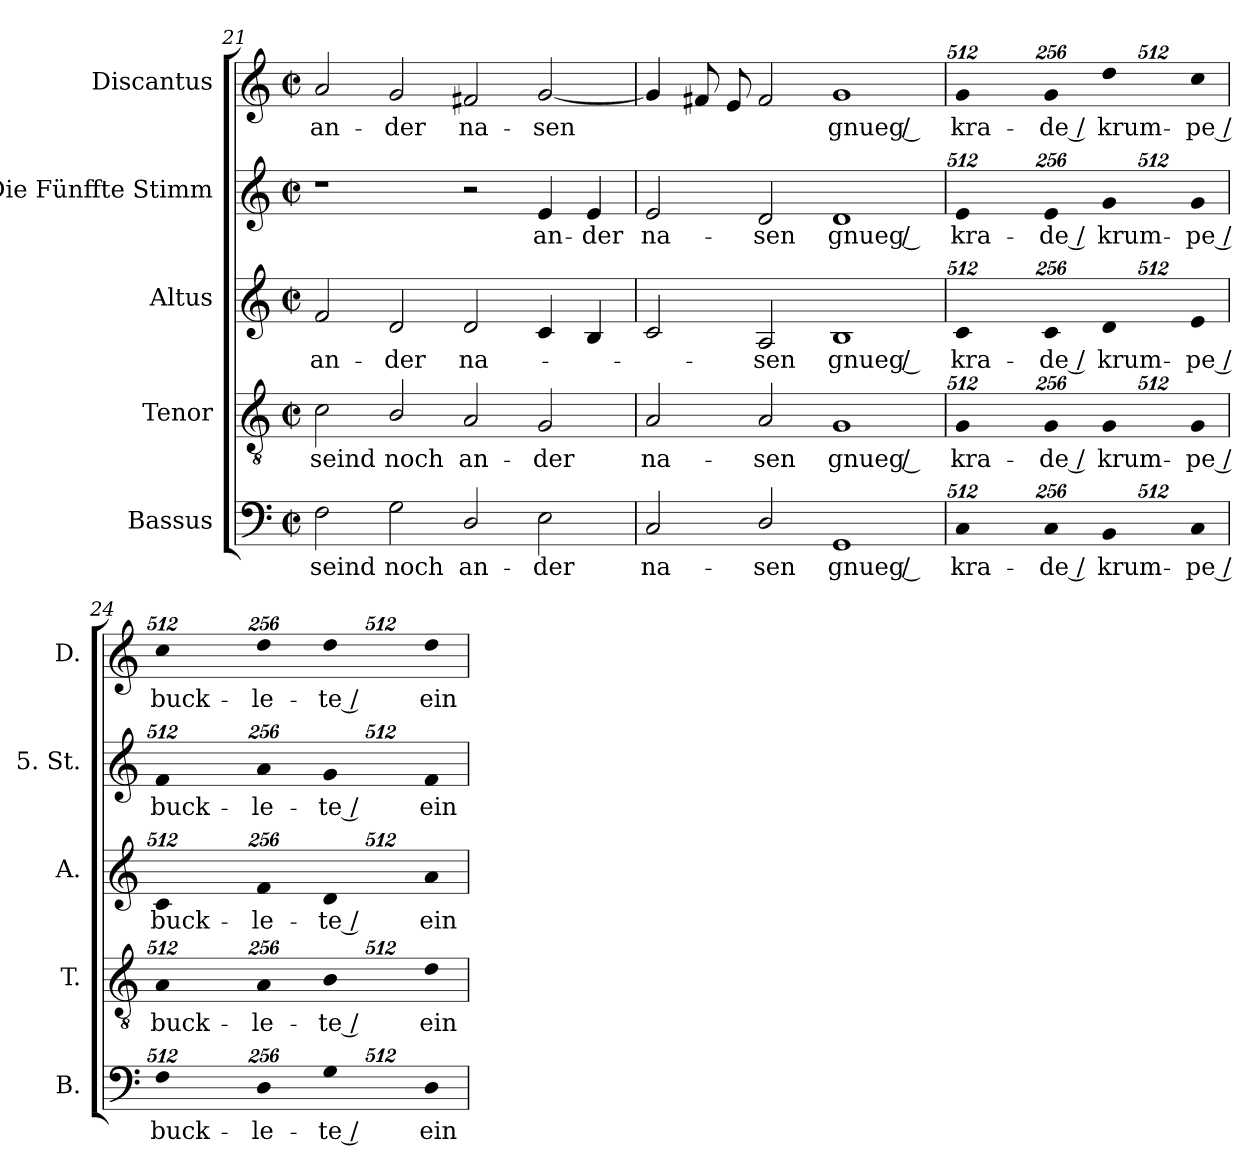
**kern	**text	**kern	**text	**kern	**text	**kern	**text	**kern	**text
*part5	*part5	*part4	*part4	*part3	*part3	*part2	*part2	*part1	*part1
*staff5	*staff5	*staff4	*staff4	*staff3	*staff3	*staff2	*staff2	*staff1	*staff1
*I"Bassus	*	*I"Tenor	*	*I"Altus	*	*I"Die Fünffte Stimm	*	*I"Discantus	*
*I'B.	*	*I'T.	*	*I'A.	*	*I'5. St.	*	*I'D.	*
*clefF4	*	*clefGv2	*	*clefG2	*	*clefG2	*	*clefG2	*
*	*	*ITrd7c12	*	*	*	*	*	*	*
*k[]	*	*k[]	*	*k[]	*	*k[]	*	*k[]	*
*C:	*	*C:	*	*C:	*	*C:	*	*C:	*
*M2/2	*	*M2/2	*	*M2/2	*	*M2/2	*	*M2/2	*
*met(c|)	*	*met(c|)	*	*met(c|)	*	*met(c|)	*	*met(c|)	*
=21	=21	=21	=21	=21	=21	=21	=21	=21	=21
!	!LO:LY:b:color=#000000	!	!	!	!	!	!	!	!
!	!	!	!LO:LY:b:color=#000000	!	!	!	!	!	!
!	!	!	!	!	!LO:LY:b:color=#000000	!	!	!	!
!	!	!	!	!	!	!	!	!	!LO:LY:b:color=#000000
2Fi\	seind	2Ci\	seind	2fi/	an-	1r	.	2ai/	an-
!	!LO:LY:b:color=#000000	!	!	!	!	!	!	!	!
!	!	!	!LO:LY:b:color=#000000	!	!	!	!	!	!
!	!	!	!	!	!LO:LY:b:color=#000000	!	!	!	!
!	!	!	!	!	!	!	!	!	!LO:LY:b:color=#000000
2Gi\	noch	2BBi/	noch	2di/	-der	.	.	2gi/	-der
!	!LO:LY:b:color=#000000	!	!	!	!	!	!	!	!
!	!	!	!LO:LY:b:color=#000000	!	!	!	!	!	!
!	!	!	!	!	!LO:LY:b:color=#000000	!	!	!	!
!	!	!	!	!	!	!	!	!	!LO:LY:b:color=#000000
2Di/	an-	2AAi/	an-	2di/	na-	2r	.	2f#Xi/	na-
!	!LO:LY:b:color=#000000	!	!	!	!	!	!	!	!
!	!	!	!LO:LY:b:color=#000000	!	!	!	!	!	!
!	!	!	!	!	!	!	!LO:LY:b:color=#000000	!	!
!	!	!	!	!	!	!	!	!	!LO:LY:b:color=#000000
2Ei\	-der	2GGi/	-der	4ci/	.	4ei/	an-	[2gi/	-sen
!	!	!	!	!	!	!	!LO:LY:b:color=#000000	!	!
.	.	.	.	4Bi/	.	4ei/	-der	.	.
=22	=22	=22	=22	=22	=22	=22	=22	=22	=22
!	!LO:LY:b:color=#000000	!	!	!	!	!	!	!	!
!	!	!	!LO:LY:b:color=#000000	!	!	!	!	!	!
!	!	!	!	!	!	!	!LO:LY:b:color=#000000	!	!
2Ci/	na-	2AAi/	na-	2ci/	.	2ei/	na-	4gi/]	.
.	.	.	.	.	.	.	.	8f#i/	.
.	.	.	.	.	.	.	.	8ei/	.
!	!LO:LY:b:color=#000000	!	!	!	!	!	!	!	!
!	!	!	!LO:LY:b:color=#000000	!	!	!	!	!	!
!	!	!	!	!	!LO:LY:b:color=#000000	!	!	!	!
!	!	!	!	!	!	!	!LO:LY:b:color=#000000	!	!
2Di/	-sen	2AAi/	-sen	2Ai/	-sen	2di/	-sen	2f#i/	.
!	!LO:LY:b:color=#000000	!	!	!	!	!	!	!	!
!	!	!	!LO:LY:b:color=#000000	!	!	!	!	!	!
!	!	!	!	!	!LO:LY:b:color=#000000	!	!	!	!
!	!	!	!	!	!	!	!LO:LY:b:color=#000000	!	!
!	!	!	!	!	!	!	!	!	!LO:LY:b:color=#000000
1GGi	gnueg /	1GGi	gnueg /	1Bi	gnueg /	1di	gnueg /	1gi	gnueg /
!!LO:PB:g=z
=23	=23	=23	=23	=23	=23	=23	=23	=23	=23
*Xbrackettup	*	*	*	*	*	*	*	*	*
!LO:N:vis=1	!	!	!	!	!	!	!	!	!
!	!LO:LY:b:color=#000000	!	!	!	!	!	!	!	!
*	*	*Xbrackettup	*	*	*	*	*	*	*
!	!	!LO:N:vis=1	!	!	!	!	!	!	!
!	!	!	!LO:LY:b:color=#000000	!	!	!	!	!	!
*	*	*	*	*Xbrackettup	*	*	*	*	*
!	!	!	!	!LO:N:vis=1	!	!	!	!	!
!	!	!	!	!	!LO:LY:b:color=#000000	!	!	!	!
*	*	*	*	*	*	*Xbrackettup	*	*	*
!	!	!	!	!	!	!LO:N:vis=1	!	!	!
!	!	!	!	!	!	!	!LO:LY:b:color=#000000	!	!
*	*	*	*	*	*	*	*	*Xbrackettup	*
!	!	!	!	!	!	!	!	!LO:N:vis=1	!
!	!	!	!	!	!	!	!	!	!LO:LY:b:color=#000000
512%341Ci	kra-	512%341GGi	kra-	512%341ci	kra-	512%341ei	kra-	512%341gi	kra-
!LO:N:vis=2	!	!	!	!	!	!	!	!	!
!	!LO:LY:b:color=#000000	!LO:N:vis=2	!	!	!	!	!	!	!
!	!	!	!LO:LY:b:color=#000000	!LO:N:vis=2	!	!	!	!	!
!	!	!	!	!	!LO:LY:b:color=#000000	!LO:N:vis=2	!	!	!
!	!	!	!	!	!	!	!LO:LY:b:color=#000000	!LO:N:vis=2	!
!	!	!	!	!	!	!	!	!	!LO:LY:b:color=#000000
512%171Ci/	-de /	512%171GGi/	-de /	512%171ci/	-de /	512%171ei/	-de /	512%171gi/	-de /
!LO:N:vis=1	!	!	!	!	!	!	!	!	!
!	!LO:LY:b:color=#000000	!LO:N:vis=1	!	!	!	!	!	!	!
!	!	!	!LO:LY:b:color=#000000	!LO:N:vis=1	!	!	!	!	!
!	!	!	!	!	!LO:LY:b:color=#000000	!LO:N:vis=1	!	!	!
!	!	!	!	!	!	!	!LO:LY:b:color=#000000	!LO:N:vis=1	!
!	!	!	!	!	!	!	!	!	!LO:LY:b:color=#000000
512%341BBi	krum-	512%341GGi	krum-	512%341di	krum-	512%341gi	krum-	512%341ddi	krum-
!LO:N:vis=2	!	!	!	!	!	!	!	!	!
!	!LO:LY:b:color=#000000	!LO:N:vis=2	!	!	!	!	!	!	!
!	!	!	!LO:LY:b:color=#000000	!LO:N:vis=2	!	!	!	!	!
!	!	!	!	!	!LO:LY:b:color=#000000	!LO:N:vis=2	!	!	!
!	!	!	!	!	!	!	!LO:LY:b:color=#000000	!LO:N:vis=2	!
!	!	!	!	!	!	!	!	!	!LO:LY:b:color=#000000
512%171Ci/	-pe /	512%171GGi/	-pe /	512%171ei/	-pe /	512%171gi/	-pe /	512%171cci\	-pe /
=24	=24	=24	=24	=24	=24	=24	=24	=24	=24
!LO:N:vis=1	!	!	!	!	!	!	!	!	!
!	!LO:LY:b:color=#000000	!LO:N:vis=1	!	!	!	!	!	!	!
!	!	!	!LO:LY:b:color=#000000	!LO:N:vis=1	!	!	!	!	!
!	!	!	!	!	!LO:LY:b:color=#000000	!LO:N:vis=1	!	!	!
!	!	!	!	!	!	!	!LO:LY:b:color=#000000	!LO:N:vis=1	!
!	!	!	!	!	!	!	!	!	!LO:LY:b:color=#000000
512%341Fi	buck-	512%341AAi	buck-	512%341ci	buck-	512%341fi	buck-	512%341cci	buck-
!LO:N:vis=2	!	!	!	!	!	!	!	!	!
!	!LO:LY:b:color=#000000	!LO:N:vis=2	!	!	!	!	!	!	!
!	!	!	!LO:LY:b:color=#000000	!LO:N:vis=2	!	!	!	!	!
!	!	!	!	!	!LO:LY:b:color=#000000	!LO:N:vis=2	!	!	!
!	!	!	!	!	!	!	!LO:LY:b:color=#000000	!LO:N:vis=2	!
!	!	!	!	!	!	!	!	!	!LO:LY:b:color=#000000
512%171Di/	-le-	512%171AAi/	-le-	512%171fi/	-le-	512%171ai/	-le-	512%171ddi\	-le-
!LO:N:vis=1	!	!	!	!	!	!	!	!	!
!	!LO:LY:b:color=#000000	!LO:N:vis=1	!	!	!	!	!	!	!
!	!	!	!LO:LY:b:color=#000000	!LO:N:vis=1	!	!	!	!	!
!	!	!	!	!	!LO:LY:b:color=#000000	!LO:N:vis=1	!	!	!
!	!	!	!	!	!	!	!LO:LY:b:color=#000000	!LO:N:vis=1	!
!	!	!	!	!	!	!	!	!	!LO:LY:b:color=#000000
512%341Gi	-te /	512%341BBi	-te /	512%341di	-te /	512%341gi	-te /	512%341ddi	-te /
!LO:N:vis=2	!	!	!	!	!	!	!	!	!
!	!LO:LY:b:color=#000000	!LO:N:vis=2	!	!	!	!	!	!	!
!	!	!	!LO:LY:b:color=#000000	!LO:N:vis=2	!	!	!	!	!
!	!	!	!	!	!LO:LY:b:color=#000000	!LO:N:vis=2	!	!	!
!	!	!	!	!	!	!	!LO:LY:b:color=#000000	!LO:N:vis=2	!
!	!	!	!	!	!	!	!	!	!LO:LY:b:color=#000000
512%171Di/	ein-	512%171Di\	ein-	512%171ai/	ein-	512%171fi/	ein-	512%171ddi\	ein-
=	=	=	=	=	=	=	=	=	=
*-	*-	*-	*-	*-	*-	*-	*-	*-	*-
